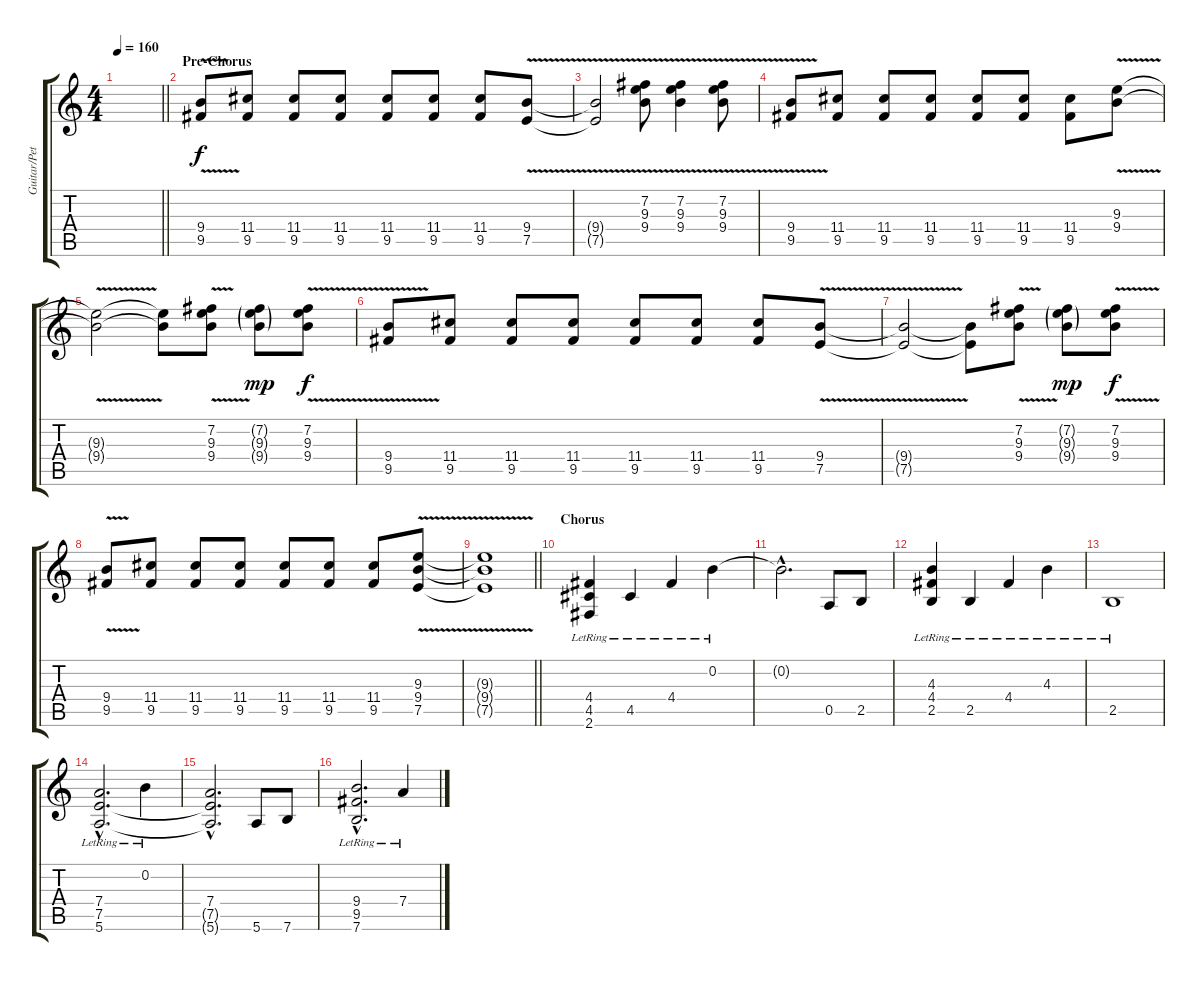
\track ("Guitar/Petrucci" "Guitar/Pet") {instrument distortionguitar}
\staff {score tabs}
\tuning (E4 B3 G3 D3 A2 E2) {hide}
\ts (4 4)
\tempo 160
\clef g2
\barLineRight lightlight
\ks c
|
\section ("" "Pre-Chorus")
(9.4{v} 9.5{v}).8 (11.4 9.5).8 (11.4 9.5).8 (11.4 9.5).8 (11.4 9.5).8 (11.4 9.5).8 (11.4 9.5).8 (9.4{v} 7.5{v}).8 |
(9.4{t} 7.5{t}).2 (7.2 9.3{v} 9.4{v}).8 (7.2 9.3{v} 9.4{v}).4 (7.2 9.3{v} 9.4{v}).8 |
(9.4{v} 9.5{v}).8 (11.4 9.5).8 (11.4 9.5).8 (11.4 9.5).8 (11.4 9.5).8 (11.4 9.5).8 (11.4 9.5).8 (9.3 9.4{v}).8 |
(9.3{t} 9.4{t}).2 (9.3{t} 9.4{t}).8 (7.2 9.3{v} 9.4{v}).8 (7.2{g} 9.3{g} 9.4{g}).8{dy mp} (7.2 9.3{v} 9.4{v}).8{dy f} |
(9.4{v} 9.5{v}).8 (11.4 9.5).8 (11.4 9.5).8 (11.4 9.5).8 (11.4 9.5).8 (11.4 9.5).8 (11.4 9.5).8 (9.4{v} 7.5).8 |
(9.4{t} 7.5{t}).2 (9.4{t} 7.5{t}).8 (7.2 9.3{v} 9.4{v}).8 (7.2{g} 9.3{g} 9.4{g}).8{dy mp} (7.2 9.3{v} 9.4{v}).8{dy f} |
(9.4{v} 9.5{v}).8 (11.4 9.5).8 (11.4 9.5).8 (11.4 9.5).8 (11.4 9.5).8 (11.4 9.5).8 (11.4 9.5).8 (9.3 9.4{v} 7.5).8 |
\barLineRight lightlight
(9.3{t} 9.4{t} 7.5{t}).1 |
\section ("" "Chorus")
(4.4{lr} 4.5{lr} 2.6{lr}).4 4.5{lr}.4 4.4{lr}.4 0.2{lr}.4 |
0.2{hac t}.2{d} 0.5.8 2.5.8 |
(4.3{lr} 4.4{lr} 2.5{lr}).4 2.5{lr}.4 4.4{lr}.4 4.3{lr}.4 |
2.5{lr}.1 |
(7.4{hac lr} 7.5{hac lr} 5.6{hac lr}).2{d} 0.2{lr}.4 |
(7.4{hac} 7.5{hac t} 5.6{hac t}).2{d} 5.6.8 7.6.8 |
(9.4{hac lr} 9.5{hac lr} 7.6{hac lr}).2{d} 7.4{lr}.4
